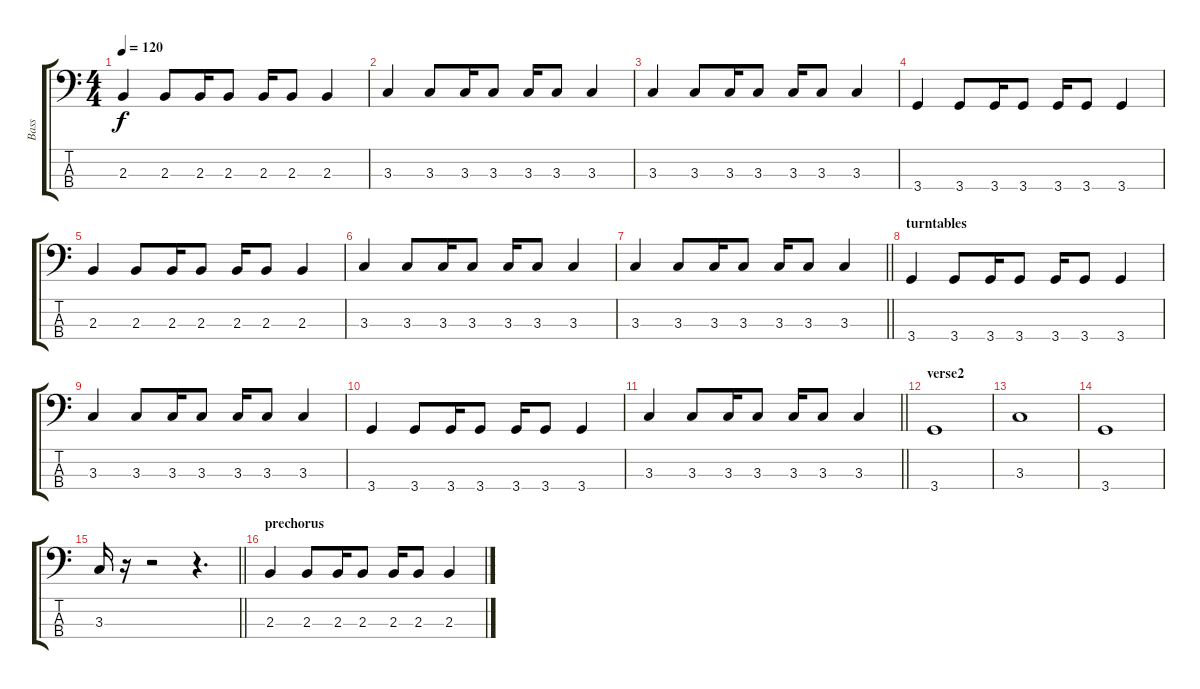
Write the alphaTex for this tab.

\track ("Bass" "Bass") {instrument electricbassfinger}
\staff {score tabs}
\tuning (G2 D2 A1 E1) {hide}
\ts (4 4)
\tempo 120
\clef f4
\ks c
2.3.4{dy f} 2.3.8 2.3.16 2.3.8 2.3.16 2.3.8 2.3.4 |
3.3.4 3.3.8 3.3.16 3.3.8 3.3.16 3.3.8 3.3.4 |
3.3.4 3.3.8 3.3.16 3.3.8 3.3.16 3.3.8 3.3.4 |
3.4.4 3.4.8 3.4.16 3.4.8 3.4.16 3.4.8 3.4.4 |
2.3.4 2.3.8 2.3.16 2.3.8 2.3.16 2.3.8 2.3.4 |
3.3.4 3.3.8 3.3.16 3.3.8 3.3.16 3.3.8 3.3.4 |
\barLineRight lightlight
3.3.4 3.3.8 3.3.16 3.3.8 3.3.16 3.3.8 3.3.4 |
\section ("" "turntables")
3.4.4 3.4.8 3.4.16 3.4.8 3.4.16 3.4.8 3.4.4 |
3.3.4 3.3.8 3.3.16 3.3.8 3.3.16 3.3.8 3.3.4 |
3.4.4 3.4.8 3.4.16 3.4.8 3.4.16 3.4.8 3.4.4 |
\barLineRight lightlight
3.3.4 3.3.8 3.3.16 3.3.8 3.3.16 3.3.8 3.3.4 |
\section ("" "verse2")
3.4.1 |
3.3.1 |
3.4.1 |
\barLineRight lightlight
3.3.16 r.16 r.2 r.4{d} |
\section ("" "prechorus")
2.3.4 2.3.8 2.3.16 2.3.8 2.3.16 2.3.8 2.3.4
